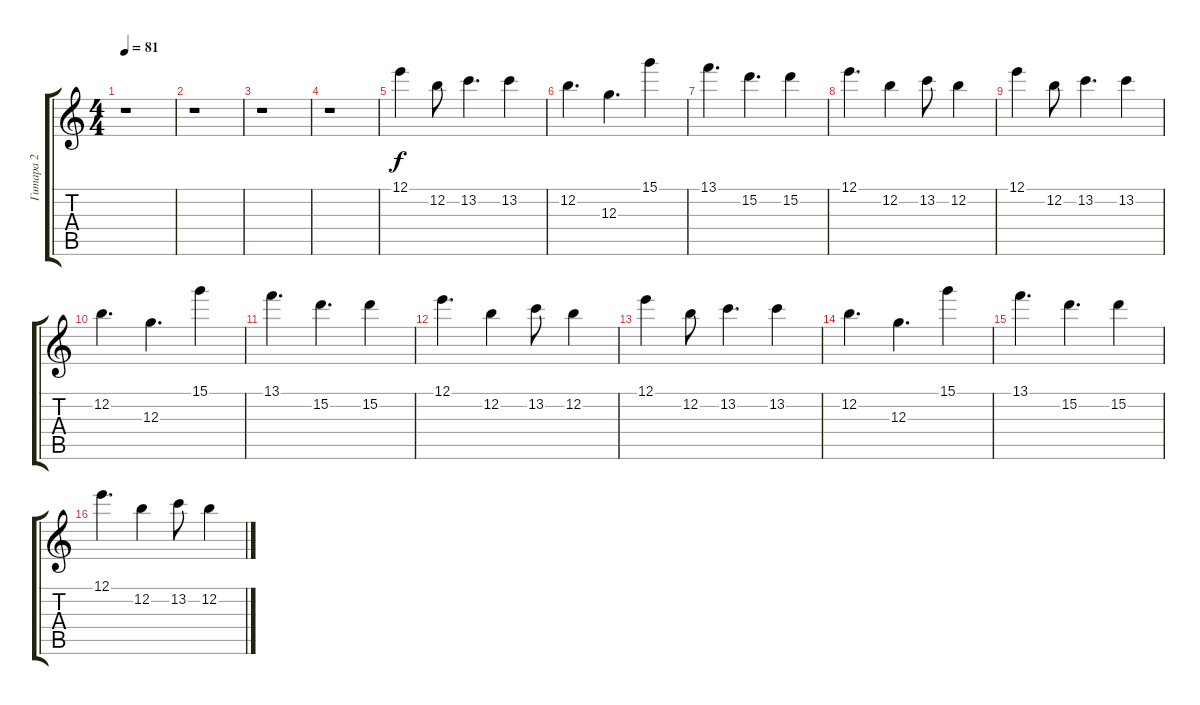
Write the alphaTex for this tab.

\track ("Гитара 2" "Гитара 2") {instrument electricguitarclean}
\staff {score tabs}
\tuning (E4 B3 G3 D3 A2 E2) {hide}
\ts (4 4)
\tempo 81
\clef g2
\ks c
r.1{dy f} |
r.1 |
r.1 |
r.1 |
12.1.4 12.2.8 13.2.4{d} 13.2.4 |
12.2.4{d} 12.3.4{d} 15.1.4 |
13.1.4{d} 15.2.4{d} 15.2.4 |
12.1.4{d} 12.2.4 13.2.8 12.2.4 |
12.1.4 12.2.8 13.2.4{d} 13.2.4 |
12.2.4{d} 12.3.4{d} 15.1.4 |
13.1.4{d} 15.2.4{d} 15.2.4 |
12.1.4{d} 12.2.4 13.2.8 12.2.4 |
12.1.4 12.2.8 13.2.4{d} 13.2.4 |
12.2.4{d} 12.3.4{d} 15.1.4 |
13.1.4{d} 15.2.4{d} 15.2.4 |
12.1.4{d} 12.2.4 13.2.8 12.2.4
